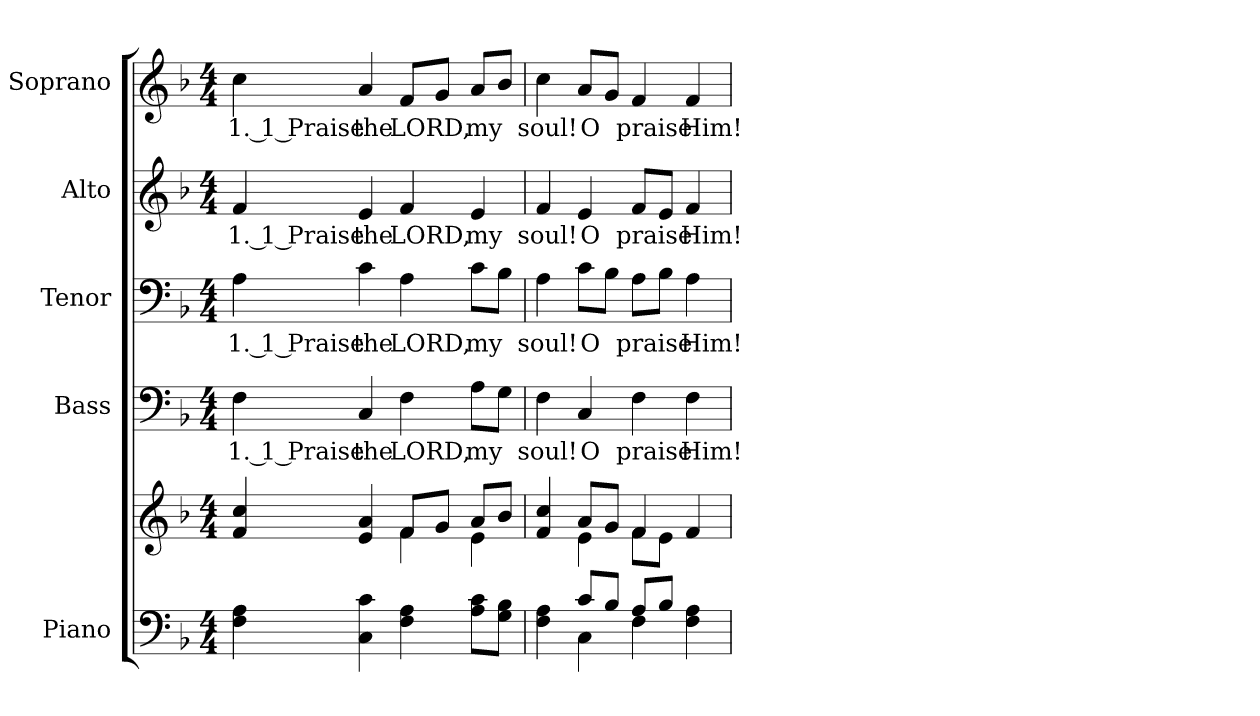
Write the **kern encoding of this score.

**kern	**kern	**kern	**text	**kern	**text	**kern	**text	**kern	**text
*part5	*part5	*part4	*part4	*part3	*part3	*part2	*part2	*part1	*part1
*staff6	*staff5	*staff4	*staff4	*staff3	*staff3	*staff2	*staff2	*staff1	*staff1
*I"Piano	*	*I"Bass	*	*I"Tenor	*	*I"Alto	*	*I"Soprano	*
*I'Pno.	*	*I'B.	*	*I'T.	*	*I'A.	*	*I'S.	*
!!LO:PB:g=z
*clefF4	*clefG2	*clefF4	*	*clefF4	*	*clefG2	*	*clefG2	*
*k[b-]	*k[b-]	*k[b-]	*	*k[b-]	*	*k[b-]	*	*k[b-]	*
*F:	*F:	*F:	*	*F:	*	*F:	*	*F:	*
*M4/4	*M4/4	*M4/4	*	*M4/4	*	*M4/4	*	*M4/4	*
*MM130	*MM130	*MM130	*	*MM130	*	*MM130	*	*MM130	*
=1	=1	=1	=1	=1	=1	=1	=1	=1	=1
*	*^	*	*	*	*	*	*	*	*
!	!	!	!	!LO:LY:b:color=#000000	!	!	!	!	!	!
!	!	!	!	!	!	!LO:LY:b:color=#000000	!	!	!	!
!	!	!	!	!	!	!	!	!LO:LY:b:color=#000000	!	!
!	!	!	!	!	!	!	!	!	!	!LO:LY:b:color=#000000
4Fi\ 4Ai	4fi/ 4cci	2ryy	4Fi\	1. 1 Praise	4Ai\	1. 1 Praise	4fi/	1. 1 Praise	4cci\	1. 1 Praise
!	!	!	!	!LO:LY:b:color=#000000	!	!	!	!	!	!
!	!	!	!	!	!	!LO:LY:b:color=#000000	!	!	!	!
!	!	!	!	!	!	!	!	!LO:LY:b:color=#000000	!	!
!	!	!	!	!	!	!	!	!	!	!LO:LY:b:color=#000000
4Ci\ 4ci	4ei/ 4ai	.	4Ci/	the	4ci\	the	4ei/	the	4ai/	the
!	!	!	!	!LO:LY:b:color=#000000	!	!	!	!	!	!
!	!	!	!	!	!	!LO:LY:b:color=#000000	!	!	!	!
!	!	!	!	!	!	!	!	!LO:LY:b:color=#000000	!	!
!	!	!	!	!	!	!	!	!	!	!LO:LY:b:color=#000000
4Fi\ 4Ai	8fi/L	4fi\	4Fi\	LORD,	4Ai\	LORD,	4fi/	LORD,	8fi/L	LORD,
.	8gi/J	.	.	.	.	.	.	.	8gi/J	.
!	!	!	!	!LO:LY:b:color=#000000	!	!	!	!	!	!
!	!	!	!	!	!	!LO:LY:b:color=#000000	!	!	!	!
!	!	!	!	!	!	!	!	!LO:LY:b:color=#000000	!	!
!	!	!	!	!	!	!	!	!	!	!LO:LY:b:color=#000000
8Ai\ 8ciL	8ai/L	4ei\	8Ai\L	my	8ci\L	my	4ei/	my	8ai/L	my
8Gi\ 8B-iJ	8b-i/J	.	8Gi\J	.	8B-i\J	.	.	.	8b-i/J	.
=2	=2	=2	=2	=2	=2	=2	=2	=2	=2	=2
*^	*	*	*	*	*	*	*	*	*	*
!	!	!	!	!	!LO:LY:b:color=#000000	!	!	!	!	!	!
!	!	!	!	!	!	!	!LO:LY:b:color=#000000	!	!	!	!
!	!	!	!	!	!	!	!	!	!LO:LY:b:color=#000000	!	!
!	!	!	!	!	!	!	!	!	!	!	!LO:LY:b:color=#000000
4Fi\ 4Ai	4ryy	4fi/ 4cci	4ryy	4Fi\	soul!	4Ai\	soul!	4fi/	soul!	4cci\	soul!
!	!	!	!	!	!LO:LY:b:color=#000000	!	!	!	!	!	!
!	!	!	!	!	!	!	!LO:LY:b:color=#000000	!	!	!	!
!	!	!	!	!	!	!	!	!	!LO:LY:b:color=#000000	!	!
!	!	!	!	!	!	!	!	!	!	!	!LO:LY:b:color=#000000
8ci/L	4Ci\	8ai/L	4ei\	4Ci/	O	8ci\L	O	4ei/	O	8ai/L	O
8B-i/J	.	8gi/J	.	.	.	8B-i\J	.	.	.	8gi/J	.
!	!	!	!	!	!LO:LY:b:color=#000000	!	!	!	!	!	!
!	!	!	!	!	!	!	!LO:LY:b:color=#000000	!	!	!	!
!	!	!	!	!	!	!	!	!	!LO:LY:b:color=#000000	!	!
!	!	!	!	!	!	!	!	!	!	!	!LO:LY:b:color=#000000
8Ai/L	4Fi\	4fi/	8fi\L	4Fi\	praise	8Ai\L	praise	8fi/L	praise	4fi/	praise
8B-i/J	.	.	8ei\J	.	.	8B-i\J	.	8ei/J	.	.	.
!	!	!	!	!	!LO:LY:b:color=#000000	!	!	!	!	!	!
!	!	!	!	!	!	!	!LO:LY:b:color=#000000	!	!	!	!
!	!	!	!	!	!	!	!	!	!LO:LY:b:color=#000000	!	!
!	!	!	!	!	!	!	!	!	!	!	!LO:LY:b:color=#000000
4Fi\ 4Ai	4ryy	4fi/	4ryy	4Fi\	Him!	4Ai\	Him!	4fi/	Him!	4fi/	Him!
*v	*v	*	*	*	*	*	*	*	*	*	*
*	*v	*v	*	*	*	*	*	*	*	*
=	=	=	=	=	=	=	=	=	=
*-	*-	*-	*-	*-	*-	*-	*-	*-	*-
